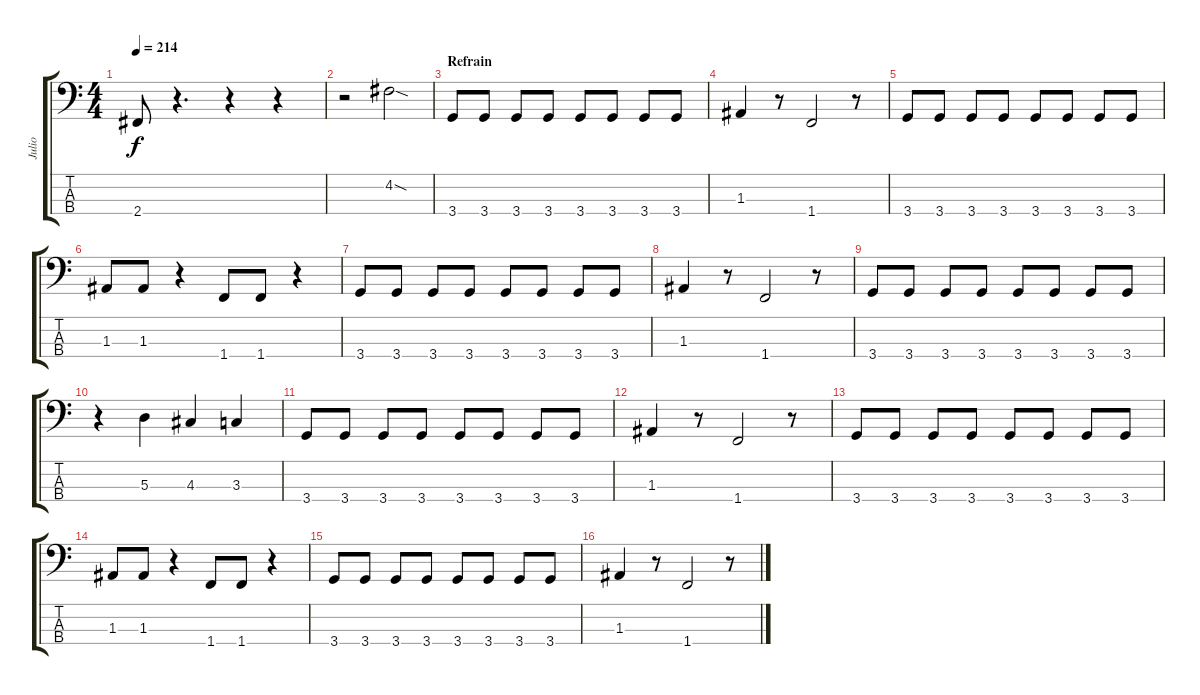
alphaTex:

\track ("Julio" "Julio") {instrument electricbassfinger}
\staff {score tabs}
\tuning (G2 D2 A1 E1) {hide}
\ts (4 4)
\tempo 214
\clef f4
\ks c
2.4.8{dy f} r.4{d} r.4 r.4 |
r.2 4.2{sod}.2 |
\section ("" "Refrain")
3.4.8 3.4.8 3.4.8 3.4.8 3.4.8 3.4.8 3.4.8 3.4.8 |
1.3.4 r.8 1.4.2 r.8 |
3.4.8 3.4.8 3.4.8 3.4.8 3.4.8 3.4.8 3.4.8 3.4.8 |
1.3.8 1.3.8 r.4 1.4.8 1.4.8 r.4 |
3.4.8 3.4.8 3.4.8 3.4.8 3.4.8 3.4.8 3.4.8 3.4.8 |
1.3.4 r.8 1.4.2 r.8 |
3.4.8 3.4.8 3.4.8 3.4.8 3.4.8 3.4.8 3.4.8 3.4.8 |
r.4 5.3.4 4.3.4 3.3.4 |
3.4.8 3.4.8 3.4.8 3.4.8 3.4.8 3.4.8 3.4.8 3.4.8 |
1.3.4 r.8 1.4.2 r.8 |
3.4.8 3.4.8 3.4.8 3.4.8 3.4.8 3.4.8 3.4.8 3.4.8 |
1.3.8 1.3.8 r.4 1.4.8 1.4.8 r.4 |
3.4.8 3.4.8 3.4.8 3.4.8 3.4.8 3.4.8 3.4.8 3.4.8 |
1.3.4 r.8 1.4.2 r.8
